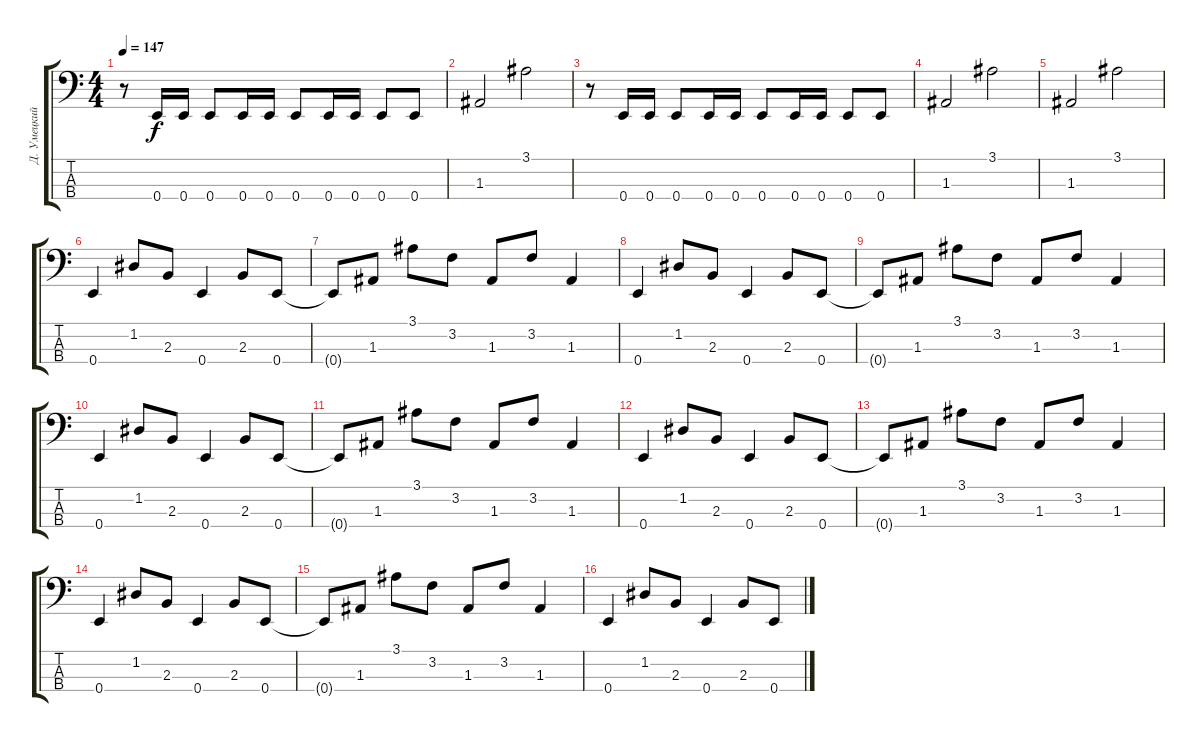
\track ("Д. Умецкий" "Д. Умецкий") {instrument electricbassfinger}
\staff {score tabs}
\tuning (G2 D2 A1 E1) {hide}
\ts (4 4)
\tempo 147
\clef f4
\ks c
r.8{dy f} 0.4.16 0.4.16 0.4.8 0.4.16 0.4.16 0.4.8 0.4.16 0.4.16 0.4.8 0.4.8 |
1.3.2 3.1.2 |
r.8 0.4.16 0.4.16 0.4.8 0.4.16 0.4.16 0.4.8 0.4.16 0.4.16 0.4.8 0.4.8 |
1.3.2 3.1.2 |
1.3.2 3.1.2 |
0.4.4 1.2.8 2.3.8 0.4.4 2.3.8 0.4.8 |
0.4{t}.8 1.3.8 3.1.8 3.2.8 1.3.8 3.2.8 1.3.4 |
0.4.4 1.2.8 2.3.8 0.4.4 2.3.8 0.4.8 |
0.4{t}.8 1.3.8 3.1.8 3.2.8 1.3.8 3.2.8 1.3.4 |
0.4.4 1.2.8 2.3.8 0.4.4 2.3.8 0.4.8 |
0.4{t}.8 1.3.8 3.1.8 3.2.8 1.3.8 3.2.8 1.3.4 |
0.4.4 1.2.8 2.3.8 0.4.4 2.3.8 0.4.8 |
0.4{t}.8 1.3.8 3.1.8 3.2.8 1.3.8 3.2.8 1.3.4 |
0.4.4 1.2.8 2.3.8 0.4.4 2.3.8 0.4.8 |
0.4{t}.8 1.3.8 3.1.8 3.2.8 1.3.8 3.2.8 1.3.4 |
0.4.4 1.2.8 2.3.8 0.4.4 2.3.8 0.4.8
